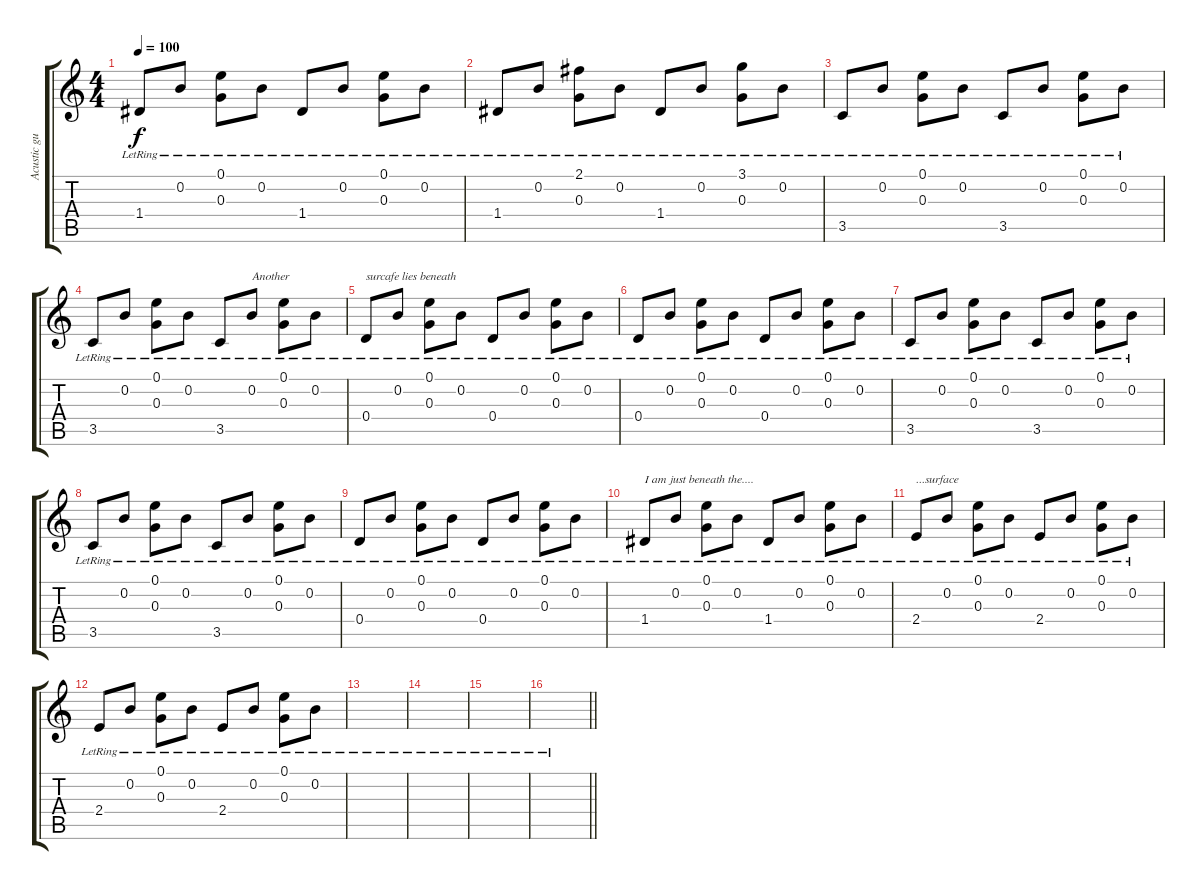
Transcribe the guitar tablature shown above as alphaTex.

\track ("Acustic guitar" "Acustic gu") {instrument acousticguitarsteel}
\staff {score tabs}
\tuning (E4 B3 G3 D3 A2 E2) {hide}
\ts (4 4)
\tempo 100
\clef g2
\ks c
1.4{lr}.8{dy f} 0.2{lr}.8 (0.1{lr} 0.3{lr}).8 0.2{lr}.8 1.4{lr}.8 0.2{lr}.8 (0.1{lr} 0.3{lr}).8 0.2{lr}.8 |
1.4{lr}.8 0.2{lr}.8 (2.1{lr} 0.3{lr}).8 0.2{lr}.8 1.4{lr}.8 0.2{lr}.8 (3.1{lr} 0.3{lr}).8 0.2{lr}.8 |
3.5{lr}.8 0.2{lr}.8 (0.1{lr} 0.3{lr}).8 0.2{lr}.8 3.5{lr}.8 0.2{lr}.8 (0.1{lr} 0.3{lr}).8 0.2{lr}.8 |
3.5{lr}.8 0.2{lr}.8 (0.1{lr} 0.3{lr}).8 0.2{lr}.8 3.5{lr}.8 0.2{lr}.8{txt "Another"} (0.1{lr} 0.3{lr}).8 0.2{lr}.8 |
0.4{lr}.8{txt "surcafe lies beneath"} 0.2{lr}.8 (0.1{lr} 0.3{lr}).8 0.2{lr}.8 0.4{lr}.8 0.2{lr}.8 (0.1{lr} 0.3{lr}).8 0.2{lr}.8 |
0.4{lr}.8 0.2{lr}.8 (0.1{lr} 0.3{lr}).8 0.2{lr}.8 0.4{lr}.8 0.2{lr}.8 (0.1{lr} 0.3{lr}).8 0.2{lr}.8 |
3.5{lr}.8 0.2{lr}.8 (0.1{lr} 0.3{lr}).8 0.2{lr}.8 3.5{lr}.8 0.2{lr}.8 (0.1{lr} 0.3{lr}).8 0.2{lr}.8 |
3.5{lr}.8 0.2{lr}.8 (0.1{lr} 0.3{lr}).8 0.2{lr}.8 3.5{lr}.8 0.2{lr}.8 (0.1{lr} 0.3{lr}).8 0.2{lr}.8 |
0.4{lr}.8 0.2{lr}.8 (0.1{lr} 0.3{lr}).8 0.2{lr}.8 0.4{lr}.8 0.2{lr}.8 (0.1{lr} 0.3{lr}).8 0.2{lr}.8 |
1.4{lr}.8{txt "I am just beneath the...."} 0.2{lr}.8 (0.1{lr} 0.3{lr}).8 0.2{lr}.8 1.4{lr}.8 0.2{lr}.8 (0.1{lr} 0.3{lr}).8 0.2{lr}.8 |
2.4{lr}.8{txt "...surface"} 0.2{lr}.8 (0.1{lr} 0.3{lr}).8 0.2{lr}.8 2.4{lr}.8 0.2{lr}.8 (0.1{lr} 0.3{lr}).8 0.2{lr}.8 |
2.4{lr}.8 0.2{lr}.8 (0.1{lr} 0.3{lr}).8 0.2{lr}.8 2.4{lr}.8 0.2{lr}.8 (0.1{lr} 0.3{lr}).8 0.2{lr}.8 |
|
|
|
\barLineRight lightlight
